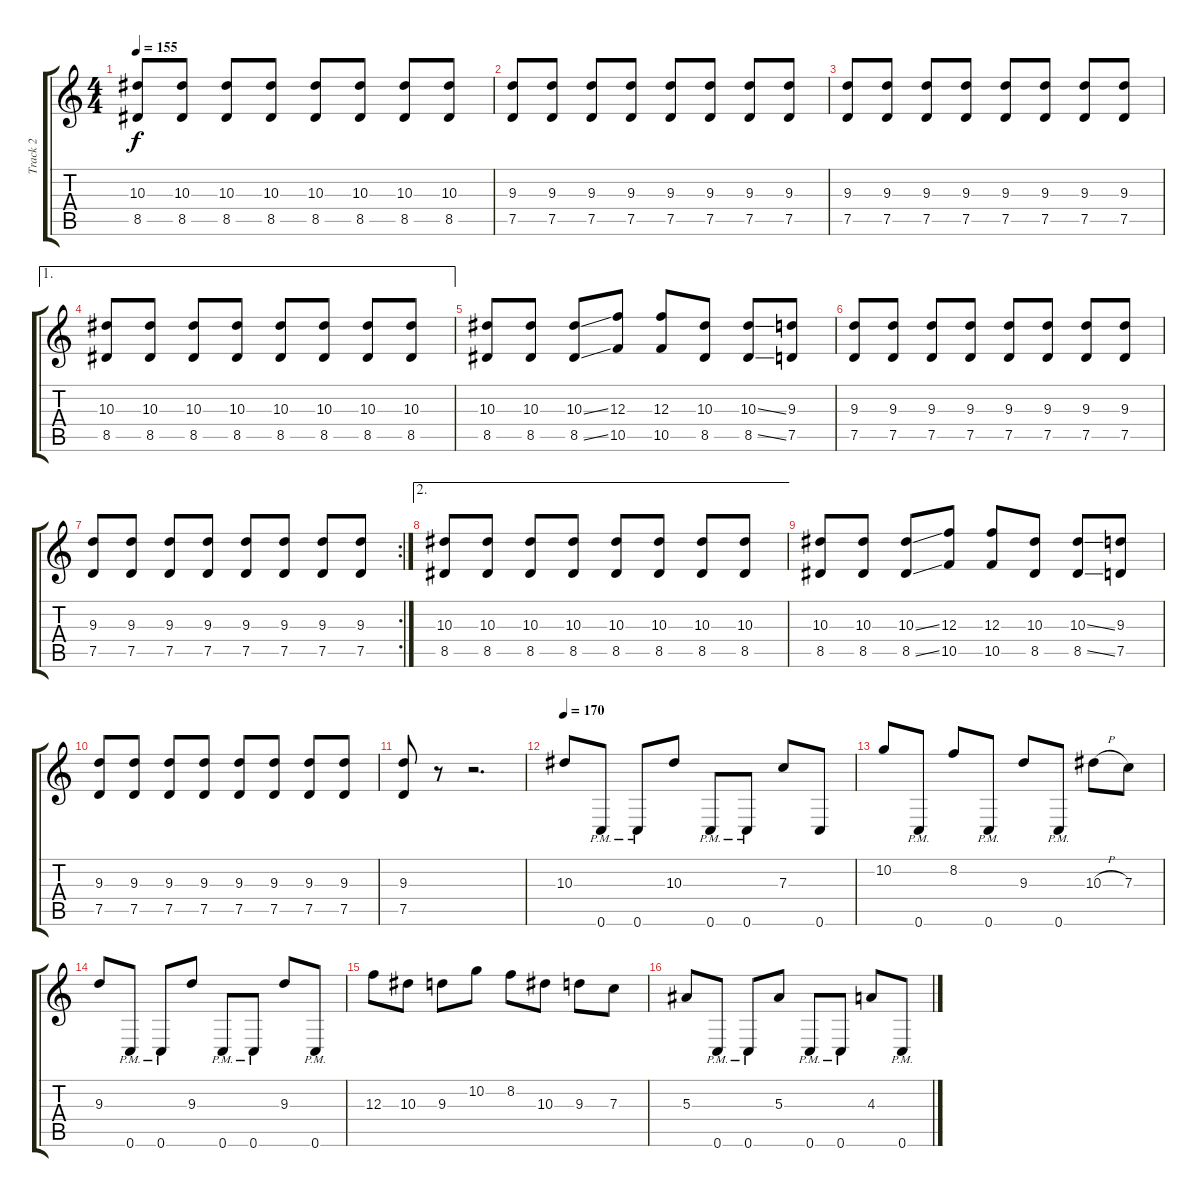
\track ("Track 2" "Track 2") {instrument distortionguitar}
\staff {score tabs}
\tuning (D4 A3 F3 C3 G2 C2) {hide}
\ts (4 4)
\tempo 155
\clef g2
\ks c
(10.3 8.5).8{dy f} (10.3 8.5).8 (10.3 8.5).8 (10.3 8.5).8 (10.3 8.5).8 (10.3 8.5).8 (10.3 8.5).8 (10.3 8.5).8 |
(9.3 7.5).8 (9.3 7.5).8 (9.3 7.5).8 (9.3 7.5).8 (9.3 7.5).8 (9.3 7.5).8 (9.3 7.5).8 (9.3 7.5).8 |
(9.3 7.5).8 (9.3 7.5).8 (9.3 7.5).8 (9.3 7.5).8 (9.3 7.5).8 (9.3 7.5).8 (9.3 7.5).8 (9.3 7.5).8 |
\ae 1
(10.3 8.5).8 (10.3 8.5).8 (10.3 8.5).8 (10.3 8.5).8 (10.3 8.5).8 (10.3 8.5).8 (10.3 8.5).8 (10.3 8.5).8 |
(10.3 8.5).8 (10.3 8.5).8 (10.3{ss} 8.5{ss}).8 (12.3 10.5).8 (12.3 10.5).8 (10.3 8.5).8 (10.3{ss} 8.5{ss}).8 (9.3 7.5).8 |
(9.3 7.5).8 (9.3 7.5).8 (9.3 7.5).8 (9.3 7.5).8 (9.3 7.5).8 (9.3 7.5).8 (9.3 7.5).8 (9.3 7.5).8 |
\rc 2
(9.3 7.5).8 (9.3 7.5).8 (9.3 7.5).8 (9.3 7.5).8 (9.3 7.5).8 (9.3 7.5).8 (9.3 7.5).8 (9.3 7.5).8 |
\ae 2
(10.3 8.5).8 (10.3 8.5).8 (10.3 8.5).8 (10.3 8.5).8 (10.3 8.5).8 (10.3 8.5).8 (10.3 8.5).8 (10.3 8.5).8 |
(10.3 8.5).8 (10.3 8.5).8 (10.3{ss} 8.5{ss}).8 (12.3 10.5).8 (12.3 10.5).8 (10.3 8.5).8 (10.3{ss} 8.5{ss}).8 (9.3 7.5).8 |
(9.3 7.5).8 (9.3 7.5).8 (9.3 7.5).8 (9.3 7.5).8 (9.3 7.5).8 (9.3 7.5).8 (9.3 7.5).8 (9.3 7.5).8 |
(9.3 7.5).8 r.8 r.2{d} |
\tempo 170
10.3.8 0.6{pm}.8 0.6{pm}.8 10.3.8 0.6{pm}.8 0.6{pm}.8 7.3.8 0.6.8 |
10.2.8 0.6{pm}.8 8.2.8 0.6{pm}.8 9.3.8 0.6{pm}.8 10.3{h}.8 7.3.8 |
9.3.8 0.6{pm}.8 0.6{pm}.8 9.3.8 0.6{pm}.8 0.6{pm}.8 9.3.8 0.6{pm}.8 |
12.3.8 10.3.8 9.3.8 10.2.8 8.2.8 10.3.8 9.3.8 7.3.8 |
5.3.8 0.6{pm}.8 0.6{pm}.8 5.3.8 0.6{pm}.8 0.6{pm}.8 4.3.8 0.6{pm}.8
